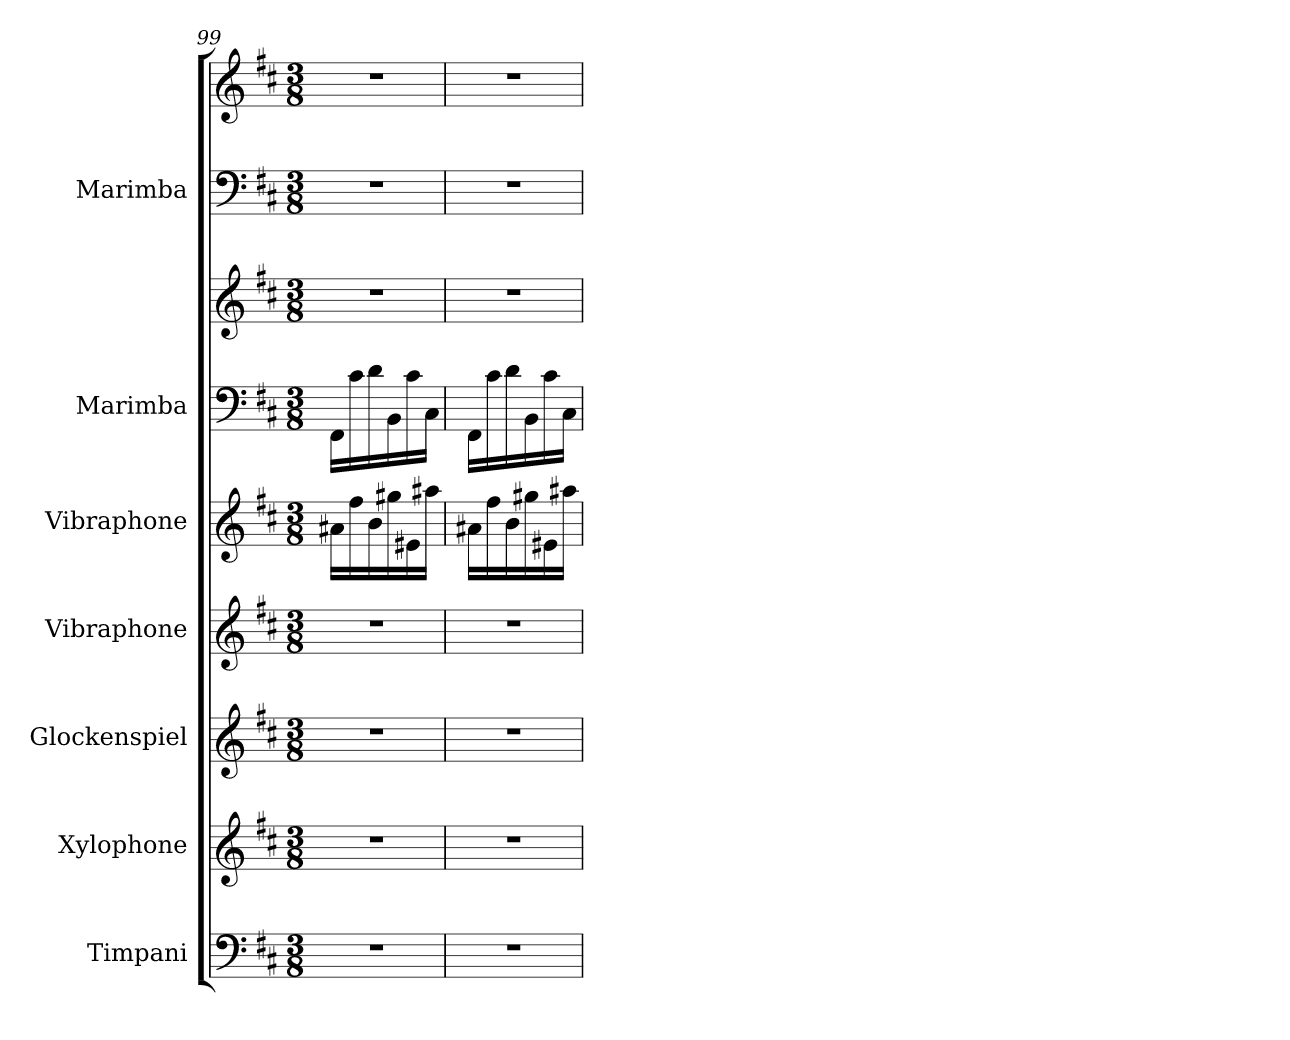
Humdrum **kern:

**kern	**kern	**kern	**kern	**kern	**dynam	**kern	**kern	**kern	**kern
*part7	*part6	*part5	*part4	*part3	*part3	*part2	*part2	*part1	*part1
*staff9	*staff8	*staff7	*staff6	*staff5	*staff5	*staff4	*staff3	*staff2	*staff1
*I"Timpani	*I"Xylophone	*I"Glockenspiel	*I"Vibraphone	*I"Vibraphone	*	*I"Marimba	*	*I"Marimba	*
*I'Timp.	*I'Xyl.	*I'Glk.	*I'Vib.	*I'Vib.	*	*I'Mrm.	*	*I'Mrm.	*
*clefF4	*clefG2	*clefG2	*clefG2	*clefG2	*	*clefF4	*clefG2	*clefF4	*clefG2
*	*ITrd-7c-12	*ITrd-14c-24	*	*	*	*	*	*	*
*k[f#c#]	*k[f#c#]	*k[f#c#]	*k[f#c#]	*k[f#c#]	*	*k[f#c#]	*k[f#c#]	*k[f#c#]	*k[f#c#]
*M3/8	*M3/8	*M3/8	*M3/8	*M3/8	*	*M3/8	*M3/8	*M3/8	*M3/8
=99	=99	=99	=99	=99	=99	=99	=99	=99	=99
4.r	4.r	4.r	4.r	16a#X\LL	.	16FF#\LL	4.r	4.r	4.r
.	.	.	.	16ff#\	.	16c#\	.	.	.
.	.	.	.	16b\	.	16d\	.	.	.
.	.	.	.	16gg#X\	.	16BB\	.	.	.
.	.	.	.	16e#X\	.	16c#\	.	.	.
.	.	.	.	16aa#X\JJ	.	16C#\JJ	.	.	.
!!LO:PB:g=z
=100	=100	=100	=100	=100	=100	=100	=100	=100	=100
!	!	!	!	!	!LO:DY:b	!	!	!	!
4.r	4.r	4.r	4.r	16a#X\LL	other-dynamics	16FF#\LL	4.r	4.r	4.r
.	.	.	.	16ff#\	.	16c#\	.	.	.
.	.	.	.	16b\	.	16d\	.	.	.
.	.	.	.	16gg#X\	.	16BB\	.	.	.
.	.	.	.	16e#X\	.	16c#\	.	.	.
.	.	.	.	16aa#X\JJ	.	16C#\JJ	.	.	.
=	=	=	=	=	=	=	=	=	=
*-	*-	*-	*-	*-	*-	*-	*-	*-	*-
